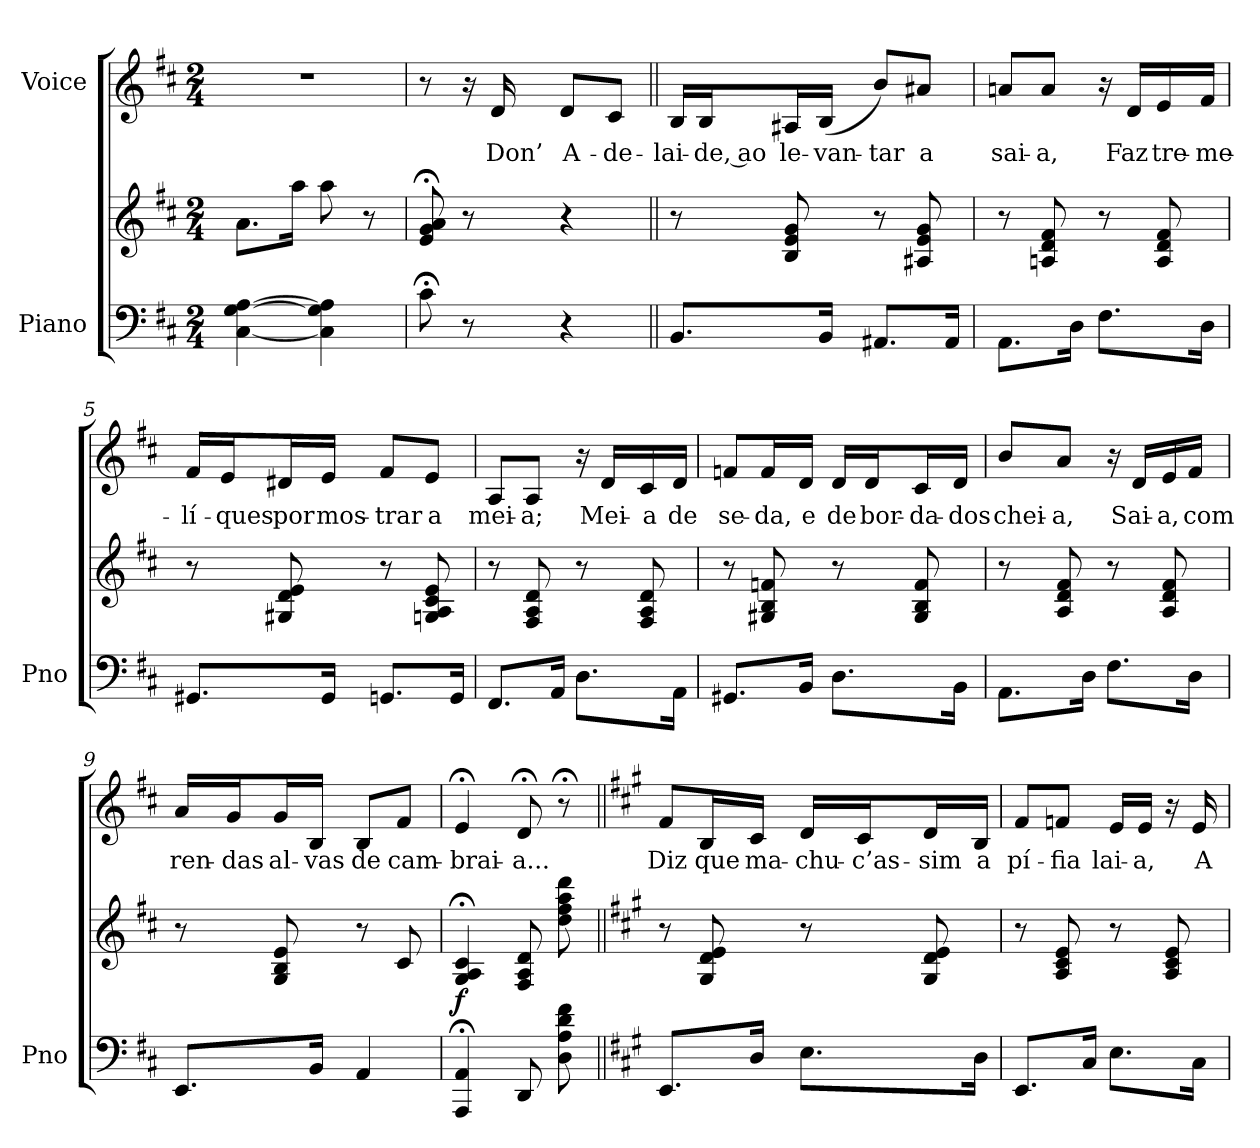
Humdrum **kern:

**kern	**kern	**dynam	**kern	**text
*part2	*part2	*part2	*part1	*part1
*staff3	*staff2	*staff2/3	*staff1	*staff1
*I"Piano	*	*	*I"Voice	*
*I'Pno	*	*	*	*
*clefF4	*clefG2	*	*clefG2	*
*k[f#c#]	*k[f#c#]	*	*k[f#c#]	*
*M2/4	*M2/4	*	*M2/4	*
=1	=1	=1	=1	=1
[4C#\ [4G\ [4A\	8.a\L	.	2r	.
.	16aa\Jk	.	.	.
4C#\] 4G\] 4A\]	8aa\	.	.	.
.	8r	.	.	.
=2	=2	=2	=2	=2
8c#;<\	8e/;< 8g/;< 8a/;<	.	8r	.
8r	8r	.	16r	.
!	!	!	!	!LO:LY:b
.	.	.	16d/	Don’
!	!	!	!	!LO:LY:b
4r	4r	.	8d/L	A-
!	!	!	!	!LO:LY:b
.	.	.	8c#/J	-de-
=3||	=3||	=3||	=3||	=3||
!	!	!	!	!LO:LY:b
8.BB/L	8r	.	16B/LL	-lai-
!	!	!	!	!LO:LY:b
.	.	.	16B/J	-de, ao
!	!	!	!	!LO:LY:b
.	8B/ 8e/ 8g/	.	16A#X/L	le-
!	!	!	!	!LO:LY:b
16BB/Jk	.	.	(<16B/JJ	-van-
!	!	!	!	!LO:LY:b
8.AA#X/L	8r	.	8b/L)	-tar
!	!	!	!	!LO:LY:b
.	8A#X/ 8e/ 8g/	.	8a#X/J	a
16AA#/Jk	.	.	.	.
!!LO:LB:g=z
=4	=4	=4	=4	=4
!	!	!	!	!LO:LY:b
8.AA\L	8r	.	8an/L	sai-
!	!	!	!	!LO:LY:b
.	8An/ 8d/ 8f#/	.	8a/J	-a,
16D\Jk	.	.	.	.
8.F#\L	8r	.	16r	.
!	!	!	!	!LO:LY:b
.	.	.	16d/LL	Faz
!	!	!	!	!LO:LY:b
.	8A/ 8d/ 8f#/	.	16e/	tre-
!	!	!	!	!LO:LY:b
16D\Jk	.	.	16f#/JJ	-me-
=5	=5	=5	=5	=5
!	!	!	!	!LO:LY:b
8.GG#X/L	8r	.	16f#/LL	-lí-
!	!	!	!	!LO:LY:b
.	.	.	16e/J	-ques
!	!	!	!	!LO:LY:b
.	8G#X/ 8d/ 8e/	.	16d#X/L	por
!	!	!	!	!LO:LY:b
16GG#/Jk	.	.	16e/JJ	mos-
!	!	!	!	!LO:LY:b
8.GGn/L	8r	.	8f#/L	-trar
!	!	!	!	!LO:LY:b
.	8Gn/ 8A/ 8c#/ 8e/	.	8e/J	a
16GG/Jk	.	.	.	.
=6	=6	=6	=6	=6
!	!	!	!	!LO:LY:b
8.FF#/L	8r	.	8A/L	mei-
!	!	!	!	!LO:LY:b
.	8F#/ 8A/ 8d/	.	8A/J	-a;
16AA/Jk	.	.	.	.
8.D\L	8r	.	16r	.
!	!	!	!	!LO:LY:b
.	.	.	16d/LL	Mei-
!	!	!	!	!LO:LY:b
.	8F#/ 8A/ 8d/	.	16c#/	-a
!	!	!	!	!LO:LY:b
16AA\Jk	.	.	16d/JJ	de
=7	=7	=7	=7	=7
!	!	!	!	!LO:LY:b
8.GG#X/L	8r	.	8fn/L	se-
!	!	!	!	!LO:LY:b
.	8G#X/ 8B/ 8fn/	.	16f/L	-da,
!	!	!	!	!LO:LY:b
16BB/Jk	.	.	16d/JJ	e
!	!	!	!	!LO:LY:b
8.D\L	8r	.	16d/LL	de
!	!	!	!	!LO:LY:b
.	.	.	16d/J	bor-
!	!	!	!	!LO:LY:b
.	8G#/ 8B/ 8f/	.	16c#/L	-da-
!	!	!	!	!LO:LY:b
16BB\Jk	.	.	16d/JJ	-dos
!!LO:LB:g=z
=8	=8	=8	=8	=8
!	!	!	!	!LO:LY:b
8.AA\L	8r	.	8b/L	chei-
!	!	!	!	!LO:LY:b
.	8A/ 8d/ 8f#/	.	8a/J	-a,
16D\Jk	.	.	.	.
8.F#\L	8r	.	16r	.
!	!	!	!	!LO:LY:b
.	.	.	16d/LL	Sai-
!	!	!	!	!LO:LY:b
.	8A/ 8d/ 8f#/	.	16e/	-a,
!	!	!	!	!LO:LY:b
16D\Jk	.	.	16f#/JJ	com
=9	=9	=9	=9	=9
!	!	!	!	!LO:LY:b
8.EE/L	8r	.	16a/LL	ren-
!	!	!	!	!LO:LY:b
.	.	.	16g/J	-das
!	!	!	!	!LO:LY:b
.	8G/ 8B/ 8e/	.	16g/L	al-
!	!	!	!	!LO:LY:b
16BB/Jk	.	.	16B/JJ	-vas
!	!	!	!	!LO:LY:b
4AA/	8r	.	8B/L	de
!	!	!	!	!LO:LY:b
.	8c#/	.	8f#/J	cam-
=10	=10	=10	=10	=10
!	!	!LO:DY:b	!	!LO:LY:b
4AAA/; 4AA/;	4G/; 4A/; 4c#/;	f	4e;</	-brai-
!	!	!	!	!LO:LY:b
8DD/	8F#/ 8A/ 8d/	.	8d;</	-a...
8D\ 8A\ 8d\ 8f#\	8dd\ 8ff#\ 8aa\ 8ddd\	.	8r;<	.
=11||	=11||	=11||	=11||	=11||
*k[f#c#g#]	*k[f#c#g#]	*	*k[f#c#g#]	*
!	!	!	!	!LO:LY:b
8.EE/L	8r	.	8f#/L	Diz
!	!	!	!	!LO:LY:b
.	8G#/ 8d/ 8e/	.	16B/L	que
!	!	!	!	!LO:LY:b
16D/Jk	.	.	16c#/JJ	ma-
!	!	!	!	!LO:LY:b
8.E\L	8r	.	16d/LL	-chu-
!	!	!	!	!LO:LY:b
.	.	.	16c#/J	-c’as-
!	!	!	!	!LO:LY:b
.	8G#/ 8d/ 8e/	.	16d/L	-sim
!	!	!	!	!LO:LY:b
16D\Jk	.	.	16B/JJ	a
!!LO:LB:g=z
=12	=12	=12	=12	=12
!	!	!	!	!LO:LY:b
8.EE/L	8r	.	8f#/L	pí-
!	!	!	!	!LO:LY:b
.	8A/ 8c#/ 8e/	.	8fn/J	-fia
16C#/Jk	.	.	.	.
!	!	!	!	!LO:LY:b
8.E\L	8r	.	16e/LL	lai-
!	!	!	!	!LO:LY:b
.	.	.	16e/JJ	-a,
.	8A/ 8c#/ 8e/	.	16r	.
!	!	!	!	!LO:LY:b
16C#\Jk	.	.	16e/	A
=	=	=	=	=
*-	*-	*-	*-	*-
